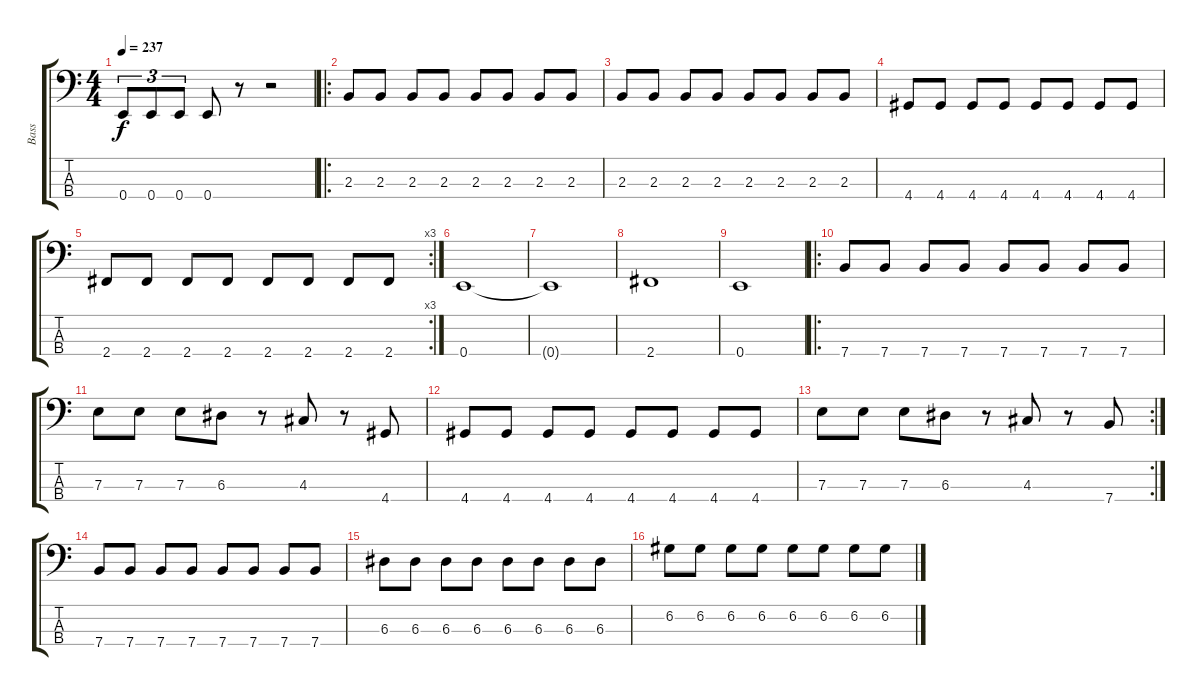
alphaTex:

\track ("Bass" "Bass") {instrument electricbasspick}
\staff {score tabs}
\tuning (G2 D2 A1 E1) {hide}
\ts (4 4)
\tempo 237
\clef f4
\ks c
0.4.8{tu (3 2) dy f} 0.4.8{tu (3 2)} 0.4.8{tu (3 2)} 0.4.8 r.8 r.2 |
\ro
2.3.8 2.3.8 2.3.8 2.3.8 2.3.8 2.3.8 2.3.8 2.3.8 |
2.3.8 2.3.8 2.3.8 2.3.8 2.3.8 2.3.8 2.3.8 2.3.8 |
4.4.8 4.4.8 4.4.8 4.4.8 4.4.8 4.4.8 4.4.8 4.4.8 |
\rc 3
2.4.8 2.4.8 2.4.8 2.4.8 2.4.8 2.4.8 2.4.8 2.4.8 |
0.4.1 |
0.4{t}.1 |
2.4.1 |
0.4.1 |
\ro
7.4.8 7.4.8 7.4.8 7.4.8 7.4.8 7.4.8 7.4.8 7.4.8 |
7.3.8 7.3.8 7.3.8 6.3.8 r.8 4.3.8 r.8 4.4.8 |
4.4.8 4.4.8 4.4.8 4.4.8 4.4.8 4.4.8 4.4.8 4.4.8 |
\rc 2
7.3.8 7.3.8 7.3.8 6.3.8 r.8 4.3.8 r.8 7.4.8 |
7.4.8 7.4.8 7.4.8 7.4.8 7.4.8 7.4.8 7.4.8 7.4.8 |
6.3.8 6.3.8 6.3.8 6.3.8 6.3.8 6.3.8 6.3.8 6.3.8 |
6.2.8 6.2.8 6.2.8 6.2.8 6.2.8 6.2.8 6.2.8 6.2.8
